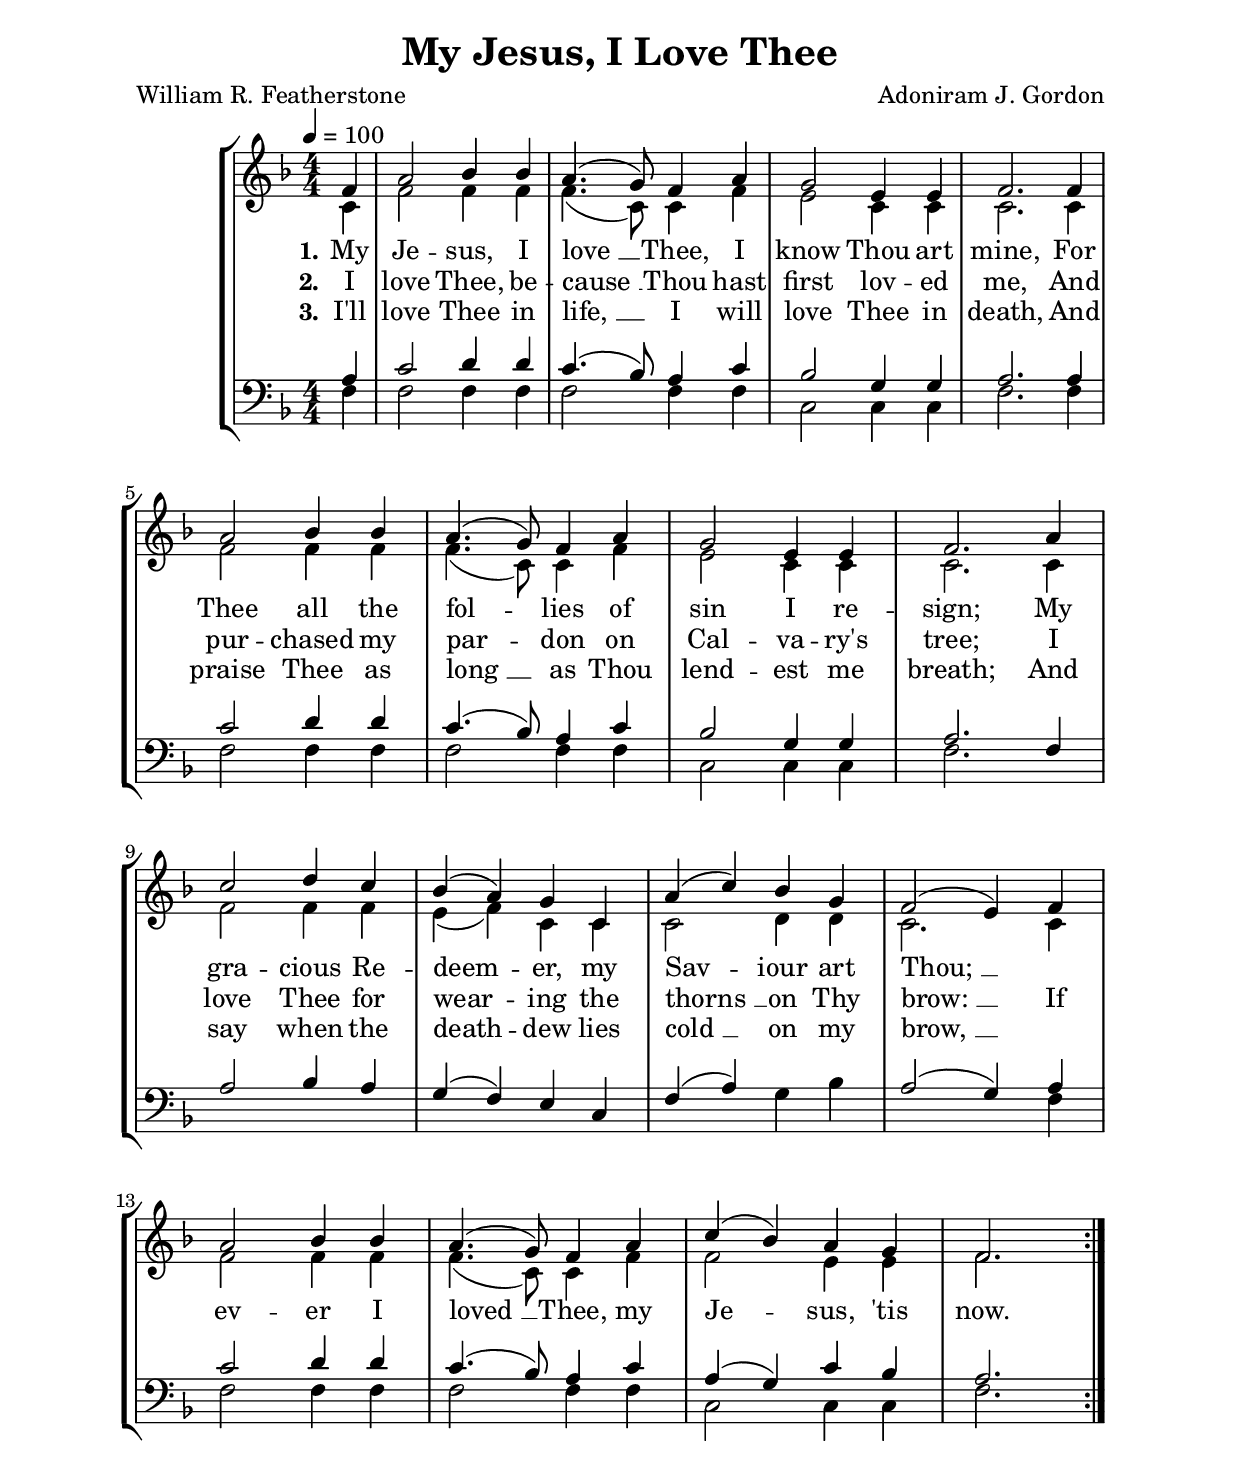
\version "2.24.1"
% automatically converted by musicxml2ly from myjesus.musicxml
\pointAndClickOff

#(set-global-staff-size 21)
\paper {
    paper-width = 21\cm
    paper-height = 29.7\cm
    top-margin = 1.5\cm
    bottom-margin = 1.5\cm
    left-margin = 2.3\cm
    right-margin = 2.3\cm
    indent = 1.6607692307692308\cm
}

\header {
    title =  "My Jesus, I Love Thee"
    composer =  "Adoniram J. Gordon"
    poet =  "William R. Featherstone"
    encodingsoftware =  "MuseScore 4.0.2"
    encodingdate =  "2024-11-12"
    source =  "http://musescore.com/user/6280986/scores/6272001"
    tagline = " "
    }

\layout {
    \context { \Score
        autoBeaming = ##f
        }
    }
PartPOneVoiceOne =  \relative f' {
    \clef "treble" \numericTimeSignature\time 4/4 \key f \major \partial
    4 \repeat volta 4 {
        \tempo 4=100 \stemUp f4 | % 1
        \stemUp a2 \stemUp bes4 \stemUp bes4 | % 2
        \stemUp a4. ( \stemUp g8 ) \stemUp f4 \stemUp a4 | % 3
        \stemUp g2 \stemUp e4 \stemUp e4 | % 4
        \stemUp f2. \stemUp f4 | % 5
        \stemUp a2 \stemUp bes4 \stemUp bes4 | % 6
        \stemUp a4. ( \stemUp g8 ) \stemUp f4 \stemUp a4 | % 7
        \stemUp g2 \stemUp e4 \stemUp e4 | % 8
        \stemUp f2. \stemUp a4 | % 9
        \stemUp c2 \stemUp d4 \stemUp c4 | \barNumberCheck #10
        \stemUp bes4 ( \stemUp a4 ) \stemUp g4 \stemUp c,4 | % 11
        \stemUp a'4 ( \stemUp c4 ) \stemUp bes4 \stemUp g4 | % 12
        \stemUp f2 ( \stemUp e4 ) \stemUp f4 | % 13
        \stemUp a2 \stemUp bes4 \stemUp bes4 | % 14
        \stemUp a4. ( \stemUp g8 ) \stemUp f4 \stemUp a4 | % 15
        \stemUp c4 ( \stemUp bes4 ) \stemUp a4 \stemUp g4 | % 16
        \stemUp f2. }
    }

PartPOneVoiceOneLyricsOne =  \lyricmode {
    "My" Je -- "sus," I "love " __ "Thee," I know Thou art
    "mine," For Thee all the fol -- lies of sin I re -- "sign;" My
    gra -- cious Re -- deem -- "er," my Sav -- iour art
    "Thou; " __
    }

PartPOneVoiceOneLyricsTwo =  \lyricmode {
    "I" love "Thee," be -- "cause " __ Thou hast first lov -- ed
    "me," And pur -- chased my par -- don on Cal -- va -- "ry's"
    "tree;" I love Thee for wear -- ing the "thorns " __ on
    Thy "brow: " __ If ev -- er I "loved " __ "Thee," my Je
    -- "sus," "'tis" "now."
    }

PartPOneVoiceOneLyricsThree =  \lyricmode {
    "I'll" love Thee in "life, " __ I will love Thee in "death,"
    And praise Thee as "long " __ as Thou lend -- est me "breath;"
    And say when the death -- dew lies "cold " __ on my
    "brow, " __
    }

PartPOneVoiceTwo =  \relative c' {
    \clef "treble" \numericTimeSignature\time 4/4 \key f \major \partial
    4 \repeat volta 4 {
        \stemDown c4 | % 1
        \stemDown f2 \stemDown f4 \stemDown f4 | % 2
        \stemDown f4. ( \stemDown c8 ) \stemDown c4 \stemDown f4 | % 3
        \stemDown e2 \stemDown c4 \stemDown c4 | % 4
        \stemDown c2. \stemDown c4 | % 5
        \stemDown f2 \stemDown f4 \stemDown f4 | % 6
        \stemDown f4. ( \stemDown c8 ) \stemDown c4 \stemDown f4 | % 7
        \stemDown e2 \stemDown c4 \stemDown c4 | % 8
        \stemDown c2. \stemDown c4 | % 9
        \stemDown f2 \stemDown f4 \stemDown f4 | \barNumberCheck #10
        \stemDown e4 ( \stemDown f4 ) \stemDown c4 \stemDown c4 | % 11
        \stemDown c2 \stemDown d4 \stemDown d4 | % 12
        \stemDown c2. \stemDown c4 | % 13
        \stemDown f2 \stemDown f4 \stemDown f4 | % 14
        \stemDown f4. ( \stemDown c8 ) \stemDown c4 \stemDown f4 | % 15
        \stemDown f2 \stemDown e4 \stemDown e4 | % 16
        \stemDown f2. }
    }

PartPOneVoiceFive =  \relative a {
    \clef "bass" \numericTimeSignature\time 4/4 \key f \major \partial 4
    \repeat volta 4 {
        \stemUp a4 | % 1
        \stemUp c2 \stemUp d4 \stemUp d4 | % 2
        \stemUp c4. ( \stemUp bes8 ) \stemUp a4 \stemUp c4 | % 3
        \stemUp bes2 \stemUp g4 \stemUp g4 | % 4
        \stemUp a2. \stemUp a4 | % 5
        \stemUp c2 \stemUp d4 \stemUp d4 | % 6
        \stemUp c4. ( \stemUp bes8 ) \stemUp a4 \stemUp c4 | % 7
        \stemUp bes2 \stemUp g4 \stemUp g4 | % 8
        \stemUp a2. \stemUp f4 | % 9
        \stemUp a2 \stemUp bes4 \stemUp a4 | \barNumberCheck #10
        \stemUp g4 ( \stemUp f4 ) \stemUp e4 \stemUp c4 | % 11
        \stemUp f4 ( \stemUp a4 ) \stemDown g4 \stemDown bes4 | % 12
        \stemUp a2 ( \stemUp g4 ) \stemUp a4 | % 13
        \stemUp c2 \stemUp d4 \stemUp d4 | % 14
        \stemUp c4. ( \stemUp bes8 ) \stemUp a4 \stemUp c4 | % 15
        \stemUp a4 ( \stemUp g4 ) \stemUp c4 \stemUp bes4 | % 16
        \stemUp a2. }
    }

PartPOneVoiceSix =  \relative f {
    \clef "bass" \numericTimeSignature\time 4/4 \key f \major \partial 4
    \repeat volta 4 {
        \stemDown f4 | % 1
        \stemDown f2 \stemDown f4 \stemDown f4 | % 2
        \stemDown f2 \stemDown f4 \stemDown f4 | % 3
        \stemDown c2 \stemDown c4 \stemDown c4 | % 4
        \stemDown f2. \stemDown f4 | % 5
        \stemDown f2 \stemDown f4 \stemDown f4 | % 6
        \stemDown f2 \stemDown f4 \stemDown f4 | % 7
        \stemDown c2 \stemDown c4 \stemDown c4 | % 8
        \stemDown f2. s1*4 \stemDown f4 | % 13
        \stemDown f2 \stemDown f4 \stemDown f4 | % 14
        \stemDown f2 \stemDown f4 \stemDown f4 | % 15
        \stemDown c2 \stemDown c4 \stemDown c4 | % 16
        \stemDown f2. }
    }


% The score definition
\score {
    <<
        
        \new StaffGroup
        <<
            \context Staff = "1" << 
                \mergeDifferentlyDottedOn\mergeDifferentlyHeadedOn
                \context Voice = "PartPOneVoiceOne" {  \voiceOne \PartPOneVoiceOne }
                \new Lyrics \lyricsto "PartPOneVoiceOne" { \set stanza = "1." \PartPOneVoiceOneLyricsOne }
                \new Lyrics \lyricsto "PartPOneVoiceOne" { \set stanza = "2." \PartPOneVoiceOneLyricsTwo }
                \new Lyrics \lyricsto "PartPOneVoiceOne" { \set stanza = "3." \PartPOneVoiceOneLyricsThree }
                \context Voice = "PartPOneVoiceTwo" {  \voiceTwo \PartPOneVoiceTwo }
                >> \context Staff = "2" <<
                \mergeDifferentlyDottedOn\mergeDifferentlyHeadedOn
                \context Voice = "PartPOneVoiceFive" {  \voiceOne \PartPOneVoiceFive }
                \context Voice = "PartPOneVoiceSix" {  \voiceTwo \PartPOneVoiceSix }
                >>
            >>
        
        >>
    \layout {}
    % To create MIDI output, uncomment the following line:
    %  \midi {\tempo 4 = 100 }
    }

